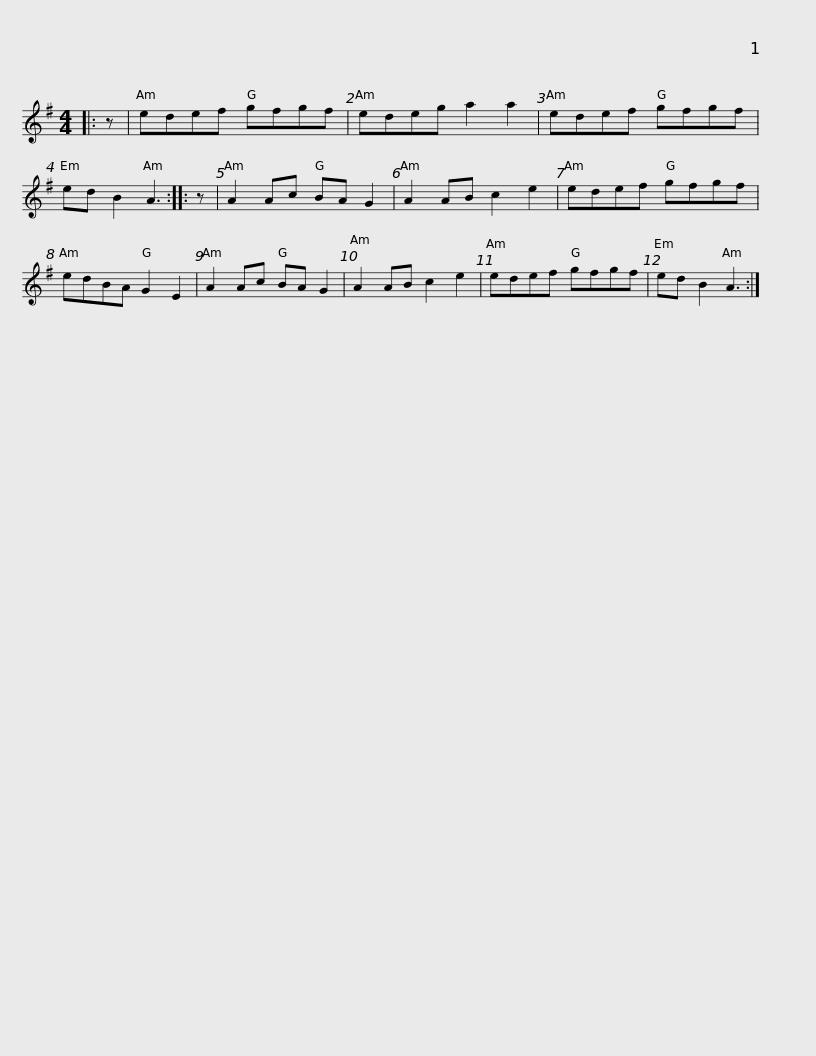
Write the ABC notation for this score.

X:1
L:1/8
M:4/4
I:linebreak $
K:G
V:1 treble
V:1
|: z | edef gfgf | edeg a2 a2 | edef gfgf | ed B2 A3 :: %5
 z | A2 Ac BA G2 | A2 AB c2 e2 |$ edef gfgf | edBA G2 E2 | %10
 A2 Ac BA G2 | A2 AB c2 e2 | edef gfgf | ed B2 A3 :| %14
